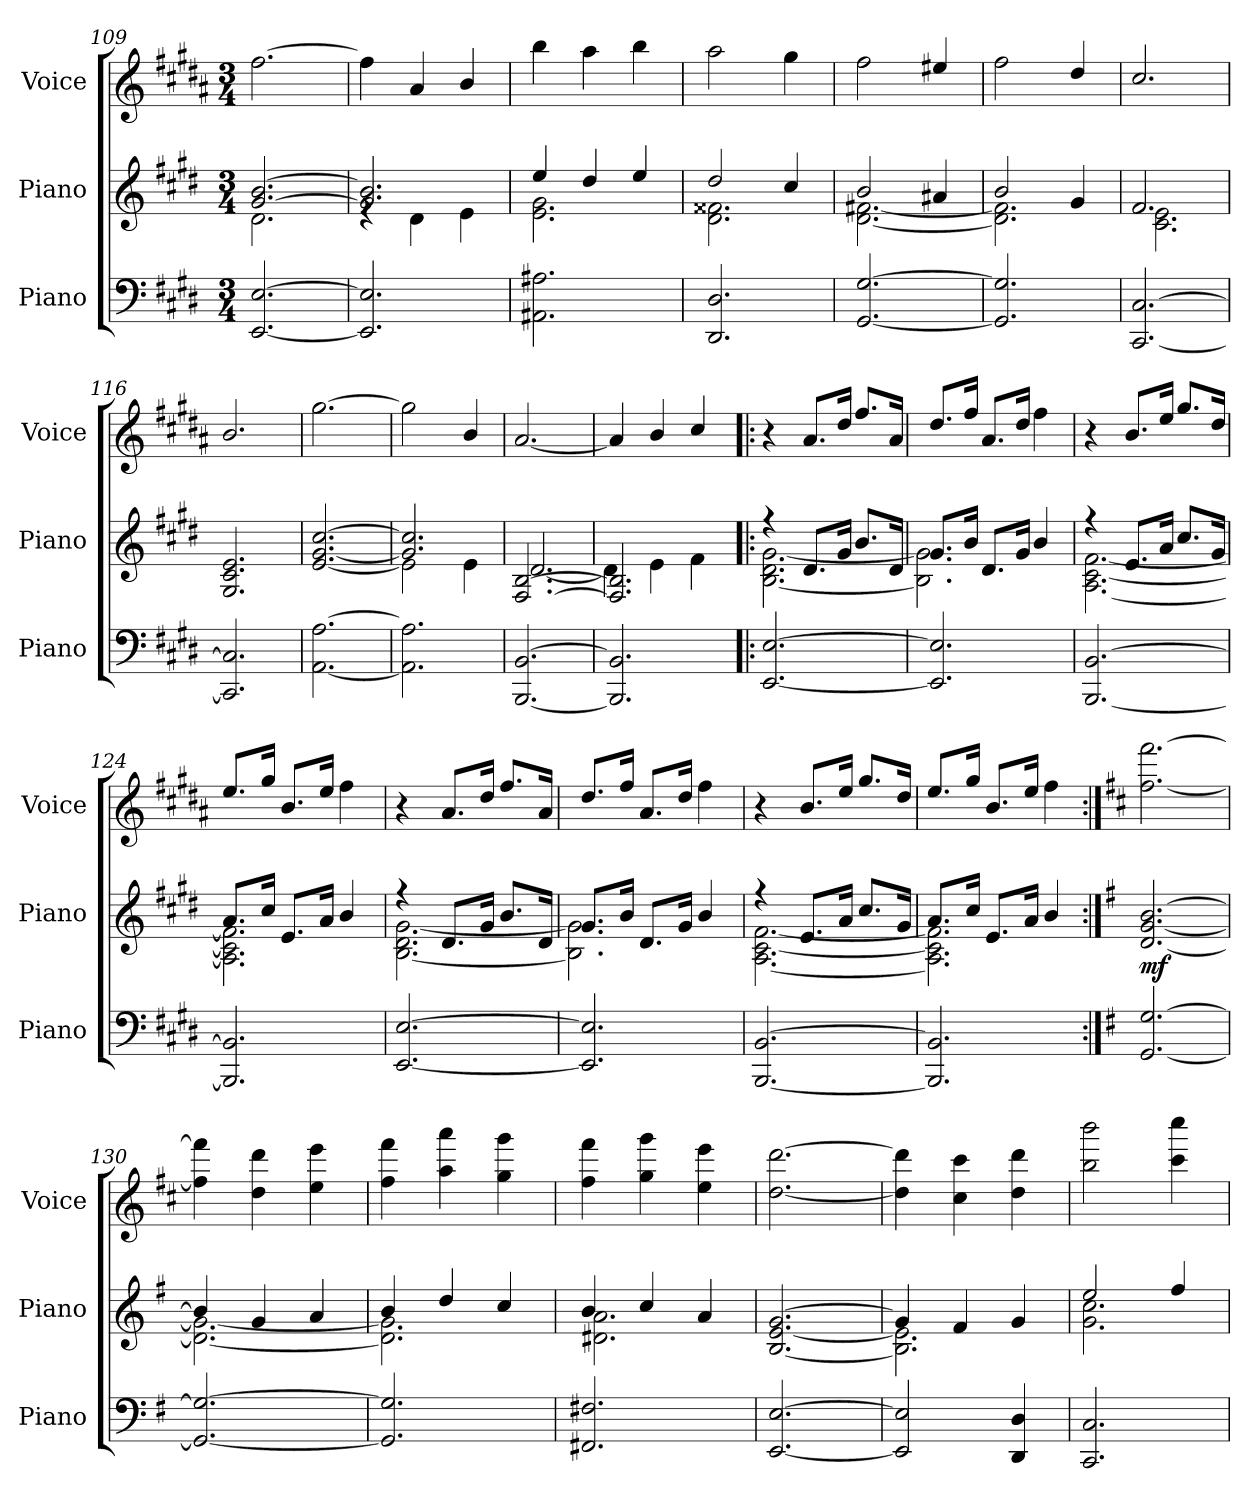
**kern	**kern	**dynam	**kern
*part3	*part2	*part2	*part1
*staff3	*staff2	*staff2	*staff1
*I"Piano	*I"Piano	*	*I"Voice
*I'Piano	*I'Piano	*	*I'Voice
!!LO:LB:g=z
*clefF4	*clefG2	*	*clefG2
*	*	*	*ITrd4c7
*k[f#c#g#d#]	*k[f#c#g#d#]	*	*k[f#c#g#d#]
*M3/4	*M3/4	*	*M3/4
=109	=109	=109	=109
*	*^	*	*
[2.EE/ [2.E/	[2.g#/ [2.b/	2.d#\	.	[2.b\
=110	=110	=110	=110	=110
2.EE/] 2.E/]	2.g#/] 2.b/]	4re	.	4b\]
.	.	4d#\	.	4d#/
.	.	4e\	.	4e/
=111	=111	=111	=111	=111
2.AA#X\ 2.A#X\	4ee/	2.e\ 2.g#\	.	4ee\
.	4dd#/	.	.	4dd#\
.	4ee/	.	.	4ee\
=112	=112	=112	=112	=112
2.DD#/ 2.D#/	2dd#/	2.d#\ 2.f##X\	.	2dd#\
.	4cc#/	.	.	4cc#\
=113	=113	=113	=113	=113
[2.GG#/ [2.G#/	2b/	[2.d#\ [2.f#X\	.	2b\
.	4a#X/	.	.	4a#X/
=114	=114	=114	=114	=114
2.GG#/] 2.G#/]	2b/	2.d#\] 2.f#\]	.	2b\
.	4g#/	.	.	4g#/
=115	=115	=115	=115	=115
[2.CC#/ [2.C#/	2.f#/	2.c#\ 2.e\	.	2.f#/
*	*v	*v	*	*
!!LO:LB:g=z
=116	=116	=116	=116
2.CC#/] 2.C#/]	2.G#/ 2.c#/ 2.e/	.	2.e/
=117	=117	=117	=117
[2.AA\ [2.A\	[2.e/ [2.g#/ [2.cc#/	.	[2.cc#\
=118	=118	=118	=118
*	*^	*	*
2.AA\] 2.A\]	2.g#/] 2.cc#/]	2e\]	.	2cc#\]
.	.	4e\	.	4e/
=119	=119	=119	=119	=119
[2.BBB/ [2.BB/	[2.F#/ [2.B/	[2.d#/	.	[2.d#/
=120	=120	=120	=120	=120
2.BBB/] 2.BB/]	2.F#/] 2.B/]	4d#\]	.	4d#/]
.	.	4e\	.	4e/
.	.	4f#\	.	4f#/
=121!|:	=121!|:	=121!|:	=121!|:	=121!|:
[2.EE/ [2.E/	4r	[2.B\ 2.d#\ [2.g#\	.	4r
.	8.d#/L	.	.	8.d#/L
.	16g#/Jk	.	.	16g#/Jk
.	8.b/L	.	.	8.b/L
.	16d#/Jk	.	.	16d#/Jk
!!LO:LB:g=z
=122	=122	=122	=122	=122
2.EE/] 2.E/]	8.g#/L	2.B\] 2.g#\]	.	8.g#/L
.	16b/Jk	.	.	16b/Jk
.	8.d#/L	.	.	8.d#/L
.	16g#/Jk	.	.	16g#/Jk
.	4b/	.	.	4b\
=123	=123	=123	=123	=123
[2.BBB/ [2.BB/	4r	[2.A\ [2.c#\ [2.f#\	.	4r
.	8.e/L	.	.	8.e/L
.	16a/Jk	.	.	16a/Jk
.	8.cc#/L	.	.	8.cc#/L
.	16g#/Jk	.	.	16g#/Jk
=124	=124	=124	=124	=124
2.BBB/] 2.BB/]	8.a/L	2.A\] 2.c#\] 2.f#\]	.	8.a/L
.	16cc#/Jk	.	.	16cc#/Jk
.	8.e/L	.	.	8.e/L
.	16a/Jk	.	.	16a/Jk
.	4b/	.	.	4b\
!!LO:PB:g=z
=125	=125	=125	=125	=125
[2.EE/ [2.E/	4r	[2.B\ 2.d#\ [2.g#\	.	4r
.	8.d#/L	.	.	8.d#/L
.	16g#/Jk	.	.	16g#/Jk
.	8.b/L	.	.	8.b/L
.	16d#/Jk	.	.	16d#/Jk
=126	=126	=126	=126	=126
2.EE/] 2.E/]	8.g#/L	2.B\] 2.g#\]	.	8.g#/L
.	16b/Jk	.	.	16b/Jk
.	8.d#/L	.	.	8.d#/L
.	16g#/Jk	.	.	16g#/Jk
.	4b/	.	.	4b\
=127	=127	=127	=127	=127
[2.BBB/ [2.BB/	4r	[2.A\ [2.c#\ [2.f#\	.	4r
.	8.e/L	.	.	8.e/L
.	16a/Jk	.	.	16a/Jk
.	8.cc#/L	.	.	8.cc#/L
.	16g#/Jk	.	.	16g#/Jk
!!LO:LB:g=z
=128	=128	=128	=128	=128
2.BBB/] 2.BB/]	8.a/L	2.A\] 2.c#\] 2.f#\]	.	8.a/L
.	16cc#/Jk	.	.	16cc#/Jk
.	8.e/L	.	.	8.e/L
.	16a/Jk	.	.	16a/Jk
.	4b/	.	.	4b\
*	*v	*v	*	*
=129:|!	=129:|!	=129:|!	=129:|!
*k[f#]	*k[f#]	*	*k[f#]
!	!	!LO:DY:b	!
[2.GG/ [2.G/	[2.d/ [2.g/ [2.b/	mf	[2.b\ [2.bb\
=130	=130	=130	=130
*	*^	*	*
2.GG/_ 2.G/_	4b/]	2.d\_ 2.g\_	.	4b\] 4bb\]
.	4g/	.	.	4g\ 4gg\
.	4a/	.	.	4a\ 4aa\
=131	=131	=131	=131	=131
2.GG/] 2.G/]	4b/	2.d\] 2.g\]	.	4b\ 4bb\
.	4dd/	.	.	4dd\ 4ddd\
.	4cc/	.	.	4cc\ 4ccc\
=132	=132	=132	=132	=132
2.FF#X/ 2.F#X/	4b/	2.d#X\ 2.a\	.	4b\ 4bb\
.	4cc/	.	.	4cc\ 4ccc\
.	4a/	.	.	4a\ 4aa\
*	*v	*v	*	*
!!LO:LB:g=z
=133	=133	=133	=133
[2.EE/ [2.E/	[2.B/ [2.e/ [2.g/	.	[2.g\ [2.gg\
=134	=134	=134	=134
*	*^	*	*
2EE/] 2E/]	4g/]	2.B\] 2.e\]	.	4g\] 4gg\]
.	4f#/	.	.	4f#\ 4ff#\
4DD/ 4D/	4g/	.	.	4g\ 4gg\
=135	=135	=135	=135	=135
2.CC/ 2.C/	2ee/	2.g\ 2.cc\	.	2ee\ 2eee\
.	4ff#/	.	.	4ff#\ 4fff#\
*	*v	*v	*	*
=	=	=	=
*-	*-	*-	*-
